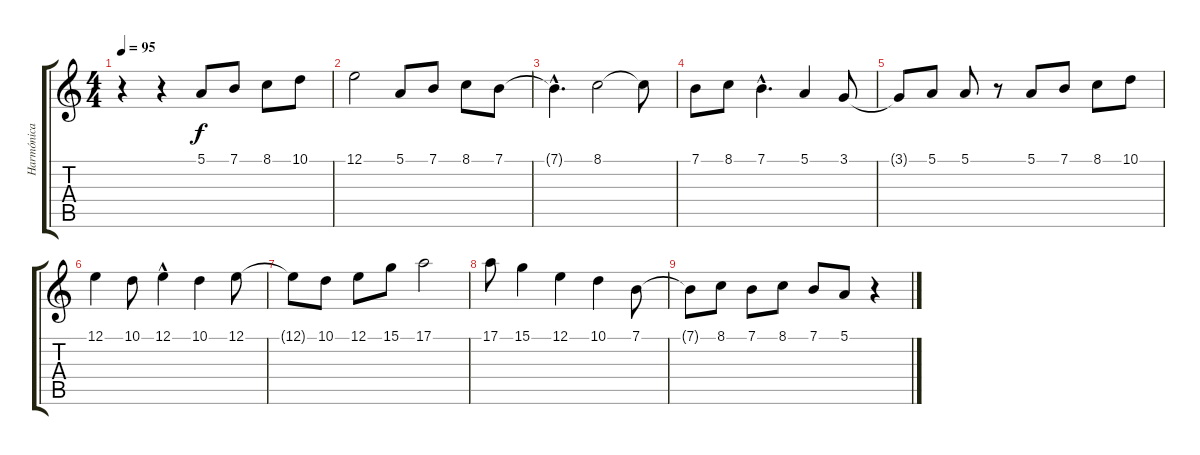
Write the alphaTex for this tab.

\track ("Harmónica" "Harmónica") {instrument harmonica}
\staff {score tabs}
\tuning (E4 B3 G3 D3 A2 E2) {hide}
\ts (4 4)
\tempo 95
\clef g2
\ks c
r.4{dy f instrument harmonica} r.4 5.1.8 7.1.8 8.1.8 10.1.8 |
12.1.2 5.1.8 7.1.8 8.1.8 7.1.8 |
7.1{hac t}.4{d} 8.1.2 8.1{t}.8 |
7.1.8 8.1.8 7.1{hac}.4{d} 5.1.4 3.1.8 |
3.1{t}.8 5.1.8 5.1.8 r.8 5.1.8 7.1.8 8.1.8 10.1.8 |
12.1.4 10.1.8 12.1{hac}.4 10.1.4 12.1.8 |
12.1{t}.8 10.1.8 12.1.8 15.1.8 17.1.2 |
17.1.8 15.1.4 12.1.4 10.1.4 7.1.8 |
7.1{t}.8 8.1.8 7.1.8 8.1.8 7.1.8 5.1.8 r.4
